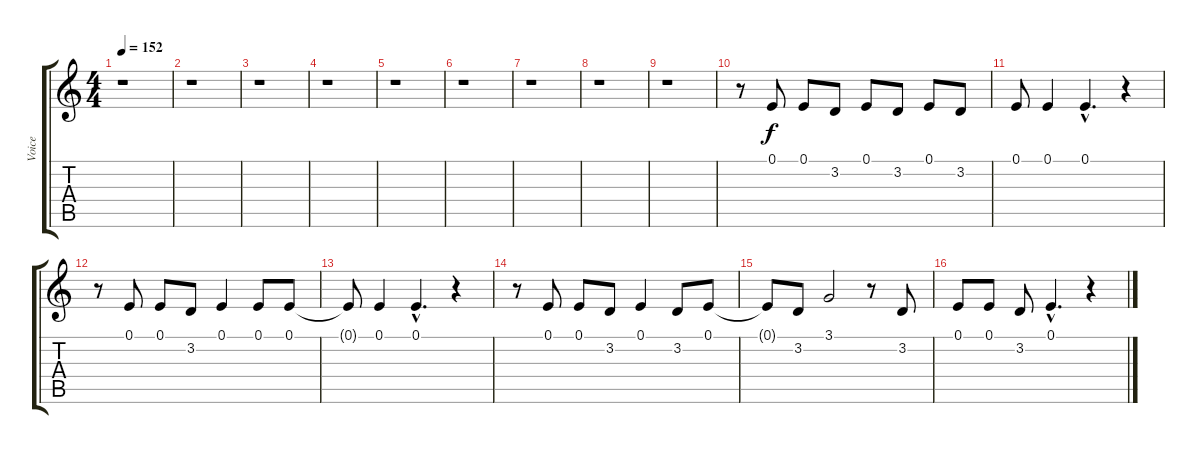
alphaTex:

\track ("Voice" "Voice") {instrument trumpet}
\staff {score tabs}
\tuning (E4 B3 G3 D3 A2 E2) {hide}
\ts (4 4)
\tempo 152
\clef g2
\ks c
r.1{dy f instrument trumpet} |
r.1 |
r.1 |
r.1 |
r.1 |
r.1 |
r.1 |
r.1 |
r.1 |
r.8 0.1.8 0.1.8 3.2.8 0.1.8 3.2.8 0.1.8 3.2.8 |
0.1.8 0.1.4 0.1{hac}.4{d} r.4 |
r.8 0.1.8 0.1.8 3.2.8 0.1.4 0.1.8 0.1.8 |
0.1{t}.8 0.1.4 0.1{hac}.4{d} r.4 |
r.8 0.1.8 0.1.8 3.2.8 0.1.4 3.2.8 0.1.8 |
0.1{t}.8 3.2.8 3.1.2 r.8 3.2.8 |
0.1.8 0.1.8 3.2.8 0.1{hac}.4{d} r.4
